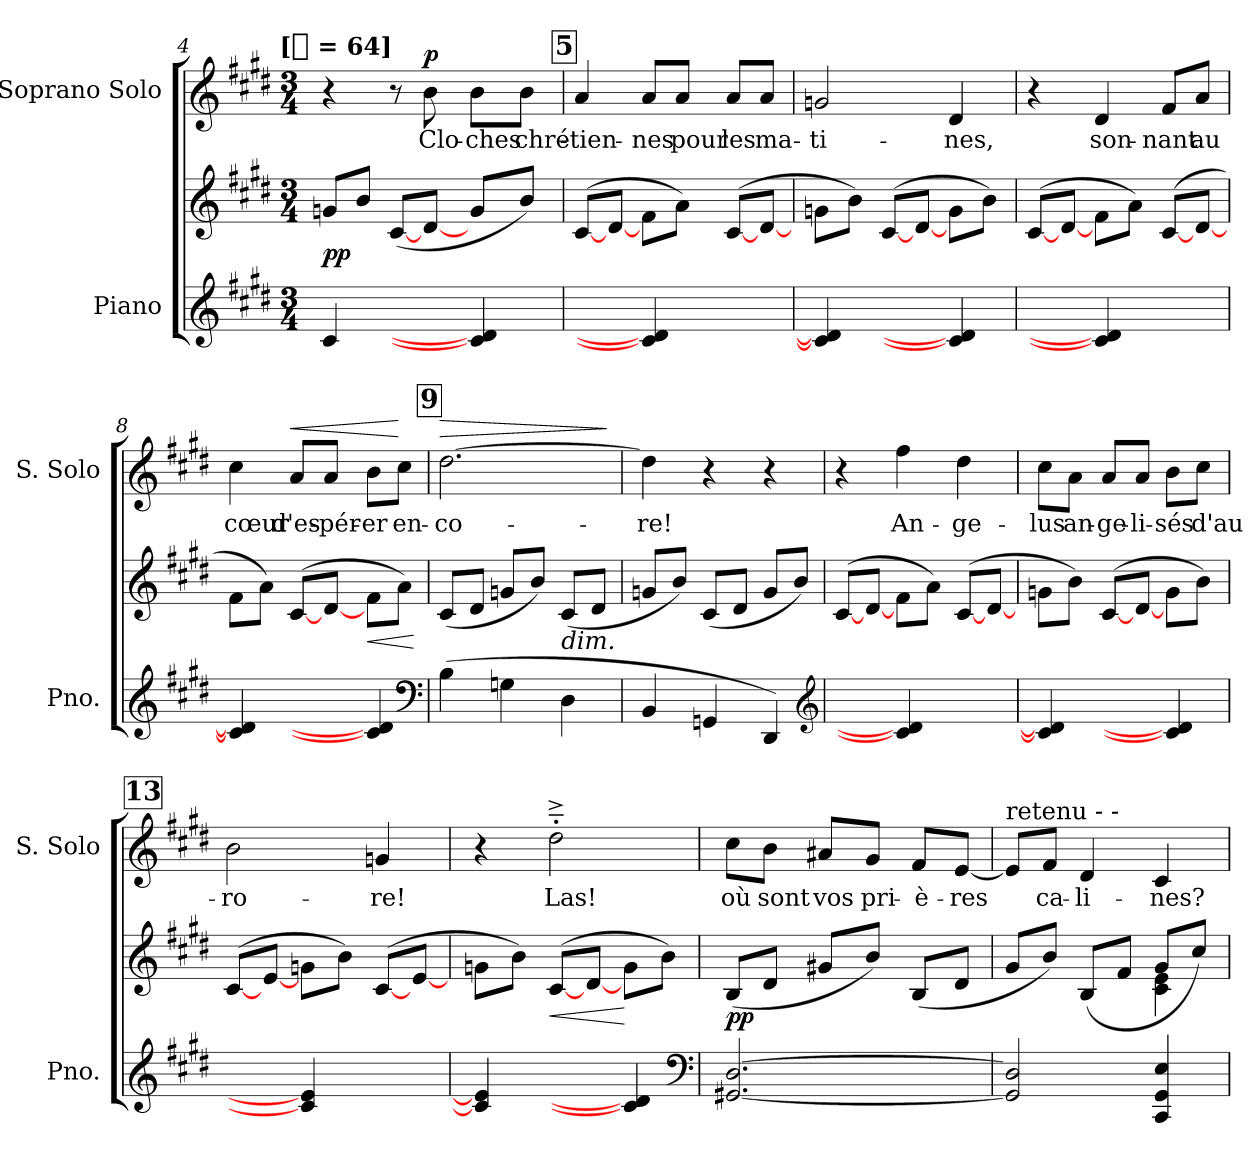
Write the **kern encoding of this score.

**kern	**kern	**dynam	**kern	**text	**dynam
*part2	*part2	*part2	*part1	*part1	*part1
*staff3	*staff2	*staff2/3	*staff1	*staff1	*staff1
*I"Piano	*	*	*I"Soprano Solo	*	*
*I'Pno.	*	*	*I'S. Solo	*	*
*clefG2	*clefG2	*	*clefG2	*	*
*k[f#c#g#d#]	*k[f#c#g#d#]	*	*k[f#c#g#d#]	*	*
*E:	*E:	*	*E:	*	*
!!LO:TX:omd:t=[[quarter] = 64]
*M3/4	*M3/4	*	*M3/4	*	*
*MM64	*MM64	*	*MM64	*	*
=4	=4	=4	=4	=4	=4
4c#/	8gn/L	pp	4r	.	.
.	8b/J	.	.	.	.
4ryy	([<8c#/L	.	8r	.	.
!	!	!	!	!	!LO:DY:a
.	[>8d#/J	.	8b	Clo-	p
4c#] 4d#]	8g/L	.	8b\L	-ches	.
.	8b/J)	.	8b\J	chré-	.
!!LO:REH:place=s1:t=5
=5	=5	=5	=5	=5	=5
4ryy	([<8c#/L	.	4a	-tien-	.
.	[>8d#/J	.	.	.	.
4c#] 4d#]	8f#\L	.	8a/L	-nes	.
.	8a\J)	.	8a/J	pour	.
4ryy	([<8c#/L	.	8a/L	les	.
.	[>8d#/J	.	8a/J	ma-	.
=6	=6	=6	=6	=6	=6
4c#] 4d#]	8gn\L	.	2gn	-ti-	.
.	8b\J)	.	.	.	.
4ryy	([8c#/L	.	.	.	.
.	[>8d#/J	.	.	.	.
4c#] 4d#]	8g\L	.	4d#	-nes,	.
.	8b\J)	.	.	.	.
=7	=7	=7	=7	=7	=7
4ryy	([8c#/L	.	4r	.	.
.	[>8d#/J	.	.	.	.
4c#] 4d#]	8f#\L	.	4d#	son-	.
.	8a\J)	.	.	.	.
4ryy	([8c#/L	.	8f#/L	-nant	.
.	[>8d#/J	.	8a/J	au	.
=8	=8	=8	=8	=8	=8
4c#] 4d#]	8f#\L	.	4cc#	cœur	.
.	8a\J)	.	.	.	.
!	!	!	!	!	!LO:HP:a
4ryy	([8c#/L	.	8a/L	d'es-	<
.	[>8d#/J	.	8a/J	-pér-	.
4c#] 4d#]	8f#\L	<	8b\L	-er	.
.	8a\J)	.	8cc#\J	en-	[
*clefF4	*	*	*	*	*
.	.	[	.	.	.
!!LO:REH:place=s1:t=9
=9	=9	=9	=9	=9	=9
!	!	!	!	!	!LO:HP:a
(4B	(<8c#/L	.	[2.dd#	-co-	>
.	8d#/J	.	.	.	.
4Gn	8gn/L	.	.	.	.
.	8b/J)	.	.	.	.
!	!LO:TX:b:i:t=dim.	!	!	!	!
4D#	(<8c#/L	.	.	.	.
.	8d#/J	.	.	.	.
.	.	.	.	.	]
=10	=10	=10	=10	=10	=10
4BB	8gn/L	.	4dd#]	-re!	.
.	8b/J)	.	.	.	.
4GGn	(<8c#/L	.	4r	.	.
.	8d#/J	.	.	.	.
4DD#)	8g/L	.	4r	.	.
.	8b/J)	.	.	.	.
*clefG2	*	*	*	*	*
=11	=11	=11	=11	=11	=11
4ryy	([8c#/L	.	4r	.	.
.	[>8d#/J	.	.	.	.
4c#] 4d#]	8f#\L	.	4ff#	An-	.
.	8a\J)	.	.	.	.
4ryy	([8c#/L	.	4dd#	-ge-	.
.	[>8d#/J	.	.	.	.
=12	=12	=12	=12	=12	=12
4c#] 4d#]	8gn\L	.	8cc#\L	-lus	.
.	8b\J)	.	8a\J	an-	.
4ryy	([8c#/L	.	8a/L	-ge-	.
.	[>8d#/J	.	8a/J	-li-	.
4c#] 4d#]	8g\L	.	8b\L	-sés	.
.	8b\J)	.	8cc#\J	d'au-	.
!!LO:REH:place=s1:t=13
=13	=13	=13	=13	=13	=13
4ryy	([8c#/L	.	2b	-ro-	.
.	[>8e/J	.	.	.	.
4c#] 4e]	8gn\L	.	.	.	.
.	8b\J)	.	.	.	.
4ryy	([8c#/L	.	4gn	-re!	.
.	[>8e/J	.	.	.	.
=14	=14	=14	=14	=14	=14
4c#] 4e]	8gn\L	.	4r	.	.
.	8b\J)	.	.	.	.
4ryy	([8c#/L	<	2dd#'~^	Las!	.
.	[>8d#/J	.	.	.	.
4c#] 4d#]	8g\L	[	.	.	.
.	8b\J)	.	.	.	.
*clefF4	*	*	*	*	*
=15	=15	=15	=15	=15	=15
[2.GG#X [2.D#	(<8B/L	pp	8cc#\L	où	.
.	8d#/J	.	8b\J	sont	.
.	8g#X/L	.	8a#X/L	vos	.
.	8b/J)	.	8g#/J	pri-	.
.	(<8B/L	.	8f#/L	-è-	.
.	8d#/J	.	[8e/J	-res	.
=16	=16	=16	=16	=16	=16
*	*^	*	*	*	*
!	!	!	!	!LO:TX:a:t=retenu -    -	!	!
2GG#] 2D#]	8g#/L	2ryy	.	8e/L]	.	.
.	8b/J)	.	.	8f#/J	ca-	.
.	(>8B/L	.	.	4d#	-li-	.
.	8f#/J	.	.	.	.	.
4CC# 4GG# 4E	8g#/L	4c# 4e	.	4c#	-nes?	.
.	8cc#/J)	.	.	.	.	.
*	*v	*v	*	*	*	*
=	=	=	=	=	=
*-	*-	*-	*-	*-	*-
